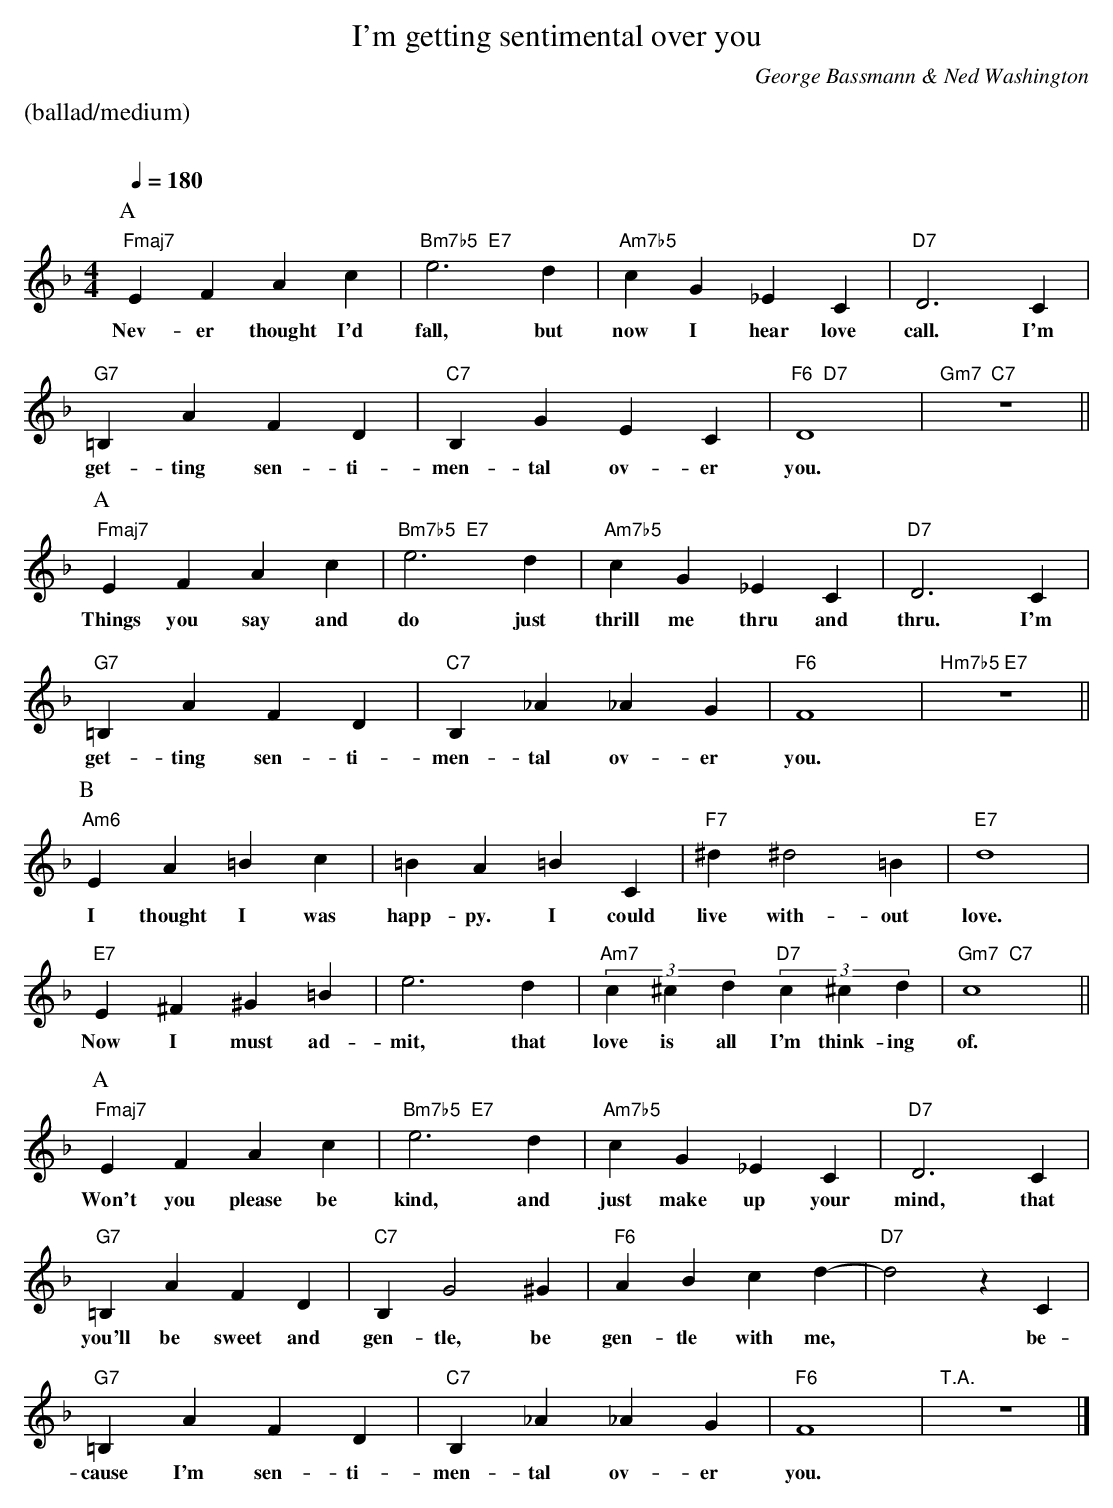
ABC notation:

X:1
T: I'm getting sentimental over you
M:4/4
L:1/4
C:George Bassmann & Ned Washington
Q:1/4=180
K:F
%%text (ballad/medium)
%%vskip 20
P: A
"Fmaj7"EFAc|"Bm7b5  E7"e3d|"Am7b5"cG_EC|"D7"D3C|
w: Nev-er thought I'd fall, but now I hear love call. I'm
"G7"=B,AFD|"C7"B,GEC|"F6  D7"D4|"Gm7  C7"z4||
w:get-ting sen-ti-men-tal ov-er you.
P: A
"Fmaj7"EFAc|"Bm7b5  E7"e3d|"Am7b5"cG_EC|"D7"D3C|
w:Things you say and do just thrill me thru and thru. I'm
"G7"=B,AFD|"C7"B,_A_AG|"F6"F4|"Hm7b5 E7"z4||
w:get-ting sen-ti-men-tal ov-er you.
P: B
"Am6"EA=Bc|=BA=BC|"F7"^d^d2=B|"E7"d4|
w:I thought I was happ-py. I could live with-out love.
"E7"E^F^G=B|e3d|"Am7"(3c^cd "D7" (3c^cd|"Gm7  C7"c4||
w:Now I must ad-mit, that love is all I'm think-ing of.
P: A
"Fmaj7"EFAc|"Bm7b5  E7"e3d|"Am7b5"cG_EC|"D7"D3C|
w:Won't you please be kind, and just make up your mind, that
"G7"=B,AFD|"C7"B,G2^G|"F6"ABcd-|"D7"d2zC|
w:you'll be sweet and gen-tle, be gen-tle with me, * be-
"G7"=B,AFD|"C7"B,_A_AG|"F6"F4|"T.A."z4|]
w:cause I'm sen-ti-men-tal ov-er you.
